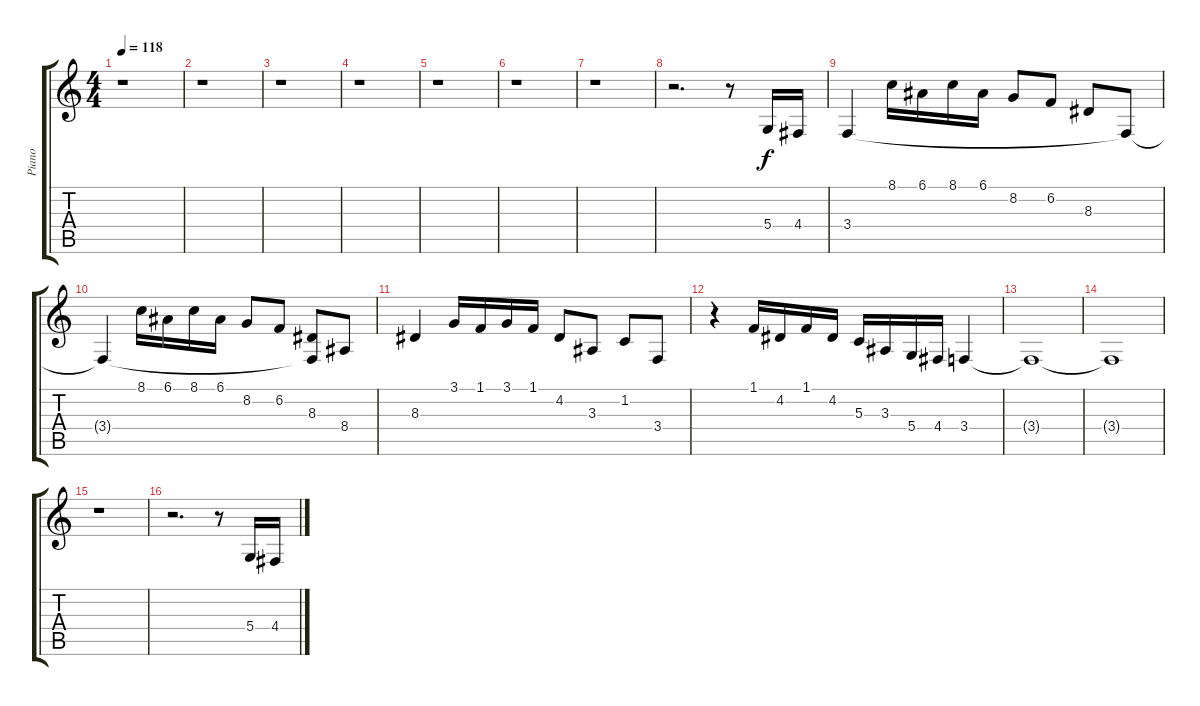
\track ("Piano" "Piano") {instrument acousticgrandpiano}
\staff {score tabs}
\tuning (E4 B3 G3 D3 A2 E2) {hide}
\ts (4 4)
\tempo 118
\clef g2
\ks c
r.1{dy f instrument acousticgrandpiano} |
r.1 |
r.1 |
r.1 |
r.1 |
r.1 |
r.1 |
r.2{d} r.8 5.4.16 4.4.16 |
3.4.4 8.1.16 6.1.16 8.1.16 6.1.16 8.2.8 6.2.8 8.3.8 3.4{t}.8 |
3.4{t}.4 8.1.16 6.1.16 8.1.16 6.1.16 8.2.8 6.2.8 (8.3 3.4{t}).8 8.4.8 |
8.3.4 3.1.16 1.1.16 3.1.16 1.1.16 4.2.8 3.3.8 1.2.8 3.4.8 |
r.4 1.1.16 4.2.16 1.1.16 4.2.16 5.3.16 3.3.16 5.4.16 4.4.16 3.4.4 |
3.4{t}.1 |
3.4{t}.1 |
r.1 |
r.2{d} r.8 5.4.16 4.4.16
